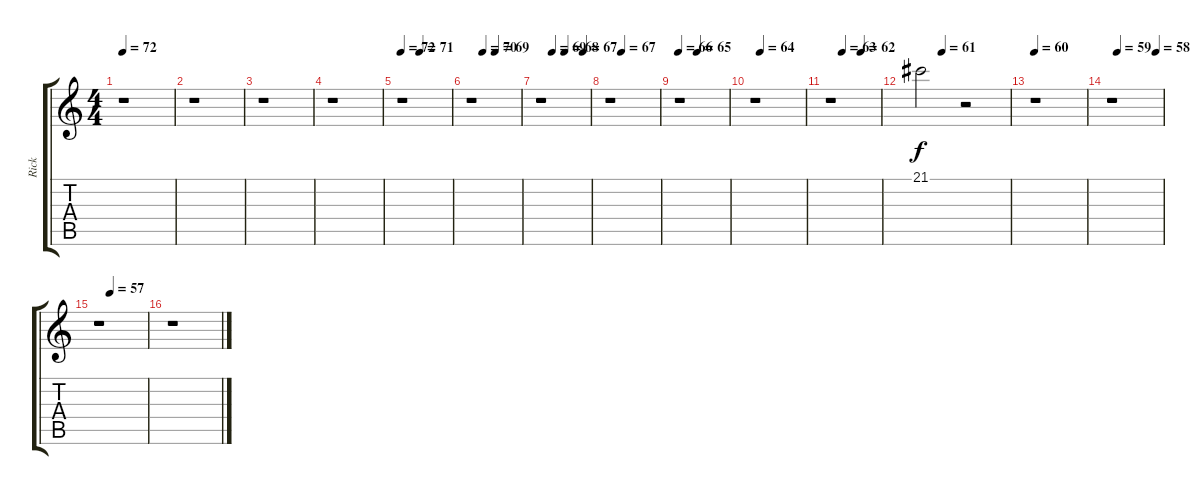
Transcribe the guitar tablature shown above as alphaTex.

\track ("Rick" "Rick") {instrument acousticgrandpiano}
\staff {score tabs}
\tuning (E4 B3 G3 D3 A2 E2) {hide}
\ts (4 4)
\tempo 72
\clef g2
\ks c
r.1{dy f} |
r.1 |
r.1 |
r.1 |
\tempo 72
\tempo (71 0.375)
r.1 |
\tempo (70 0.25)
\tempo (69 0.5)
r.1 |
\tempo (69 0.25)
\tempo (68 0.5)
\tempo (67 0.875)
r.1 |
\tempo (67 0.25)
r.1 |
\tempo 66
\tempo (65 0.375)
r.1 |
\tempo (64 0.125)
r.1 |
\tempo (63 0.25)
\tempo (62 0.625)
r.1{volume 16} |
\tempo (61 0.25)
21.1.2 r.2 |
\tempo 60
r.1 |
\tempo (59 0.125)
\tempo (58 0.875)
r.1 |
\tempo (57 0.25)
r.1 |
r.1
